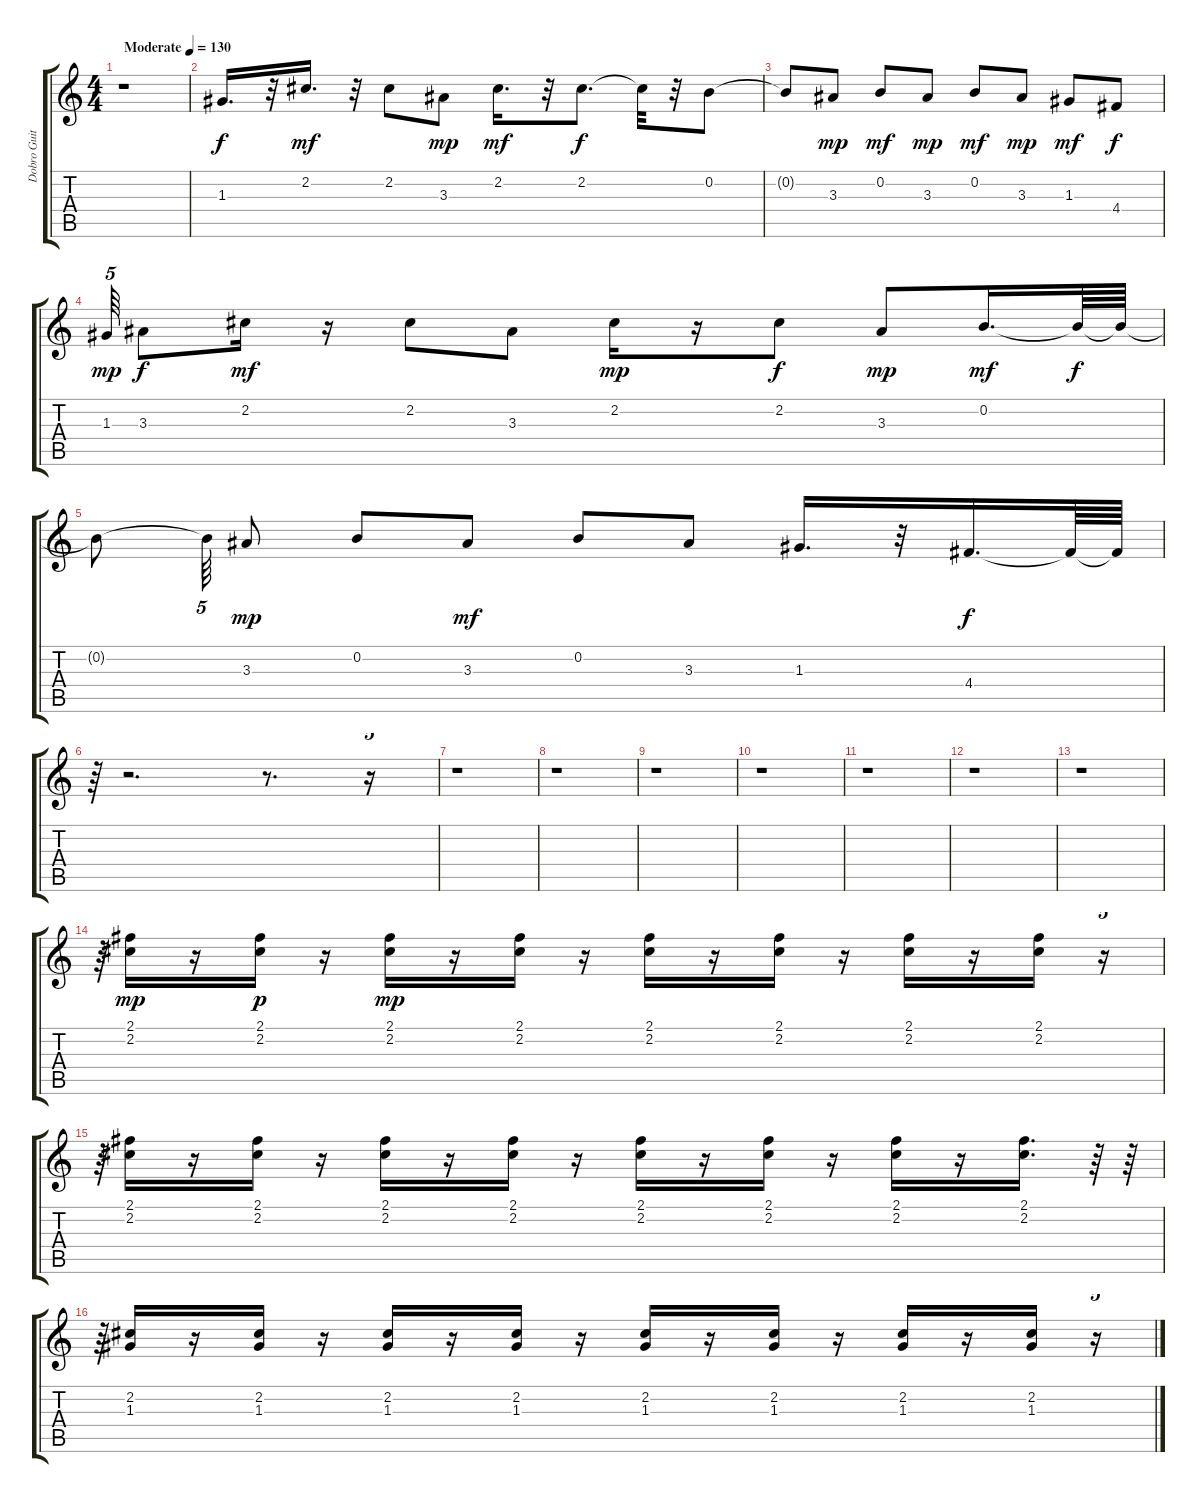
\track ("Dobro Guitar" "Dobro Guit") {instrument banjo}
\staff {score tabs}
\tuning (E4 B3 G3 D3 A2 E2) {hide}
\displaytranspose 12
\ts (4 4)
\tempo (130 "Moderate")
\clef g2
\ks c
r.1{dy f instrument banjo} |
1.3.16{d} r.32 2.2.16{d dy mf} r.32 2.2.8 3.3.8{dy mp} 2.2.16{d dy mf} r.32 2.2.8{d dy f} 2.2{t}.32 r.32 0.2.8 |
0.2{t}.8 3.3.8{dy mp} 0.2.8{dy mf} 3.3.8{dy mp} 0.2.8{dy mf} 3.3.8{dy mp} 1.3.8{dy mf} 4.4.8{dy f} |
1.3.64{tu (5 4) dy mp} 3.3.8{dy f} 2.2.16{dy mf} r.16 2.2.8 3.3.8 2.2.16{dy mp} r.16 2.2.8{dy f} 3.3.8{dy mp} 0.2.16{d dy mf} 0.2{t}.64{dy f} 0.2{t}.64 |
0.2{t}.8 0.2{t}.64{tu (5 4)} 3.3.8{dy mp} 0.2.8 3.3.8{dy mf} 0.2.8 3.3.8 1.3.16{d} r.32 4.4.16{d dy f} 4.4{t}.64 4.4{t}.64 |
r.64{tu (5 4)} r.2{d} r.8{d} r.16{tu (5 4)} |
r.1 |
r.1 |
r.1 |
r.1 |
r.1 |
r.1 |
r.1 |
r.64{tu (5 4)} (2.1 2.2).16{dy mp} r.16 (2.1 2.2).16{dy p} r.16 (2.1 2.2).16{dy mp} r.16 (2.1 2.2).16 r.16 (2.1 2.2).16 r.16 (2.1 2.2).16 r.16 (2.1 2.2).16 r.16 (2.1 2.2).16 r.16{tu (5 4)} |
r.64{tu (5 4)} (2.1 2.2).16 r.16 (2.1 2.2).16 r.16 (2.1 2.2).16 r.16 (2.1 2.2).16 r.16 (2.1 2.2).16 r.16 (2.1 2.2).16 r.16 (2.1 2.2).16 r.16 (2.1 2.2).16{d} r.64 r.64 |
r.64{tu (5 4)} (2.2 1.3).16 r.16 (2.2 1.3).16 r.16 (2.2 1.3).16 r.16 (2.2 1.3).16 r.16 (2.2 1.3).16 r.16 (2.2 1.3).16 r.16 (2.2 1.3).16 r.16 (2.2 1.3).16 r.16{tu (5 4)}
